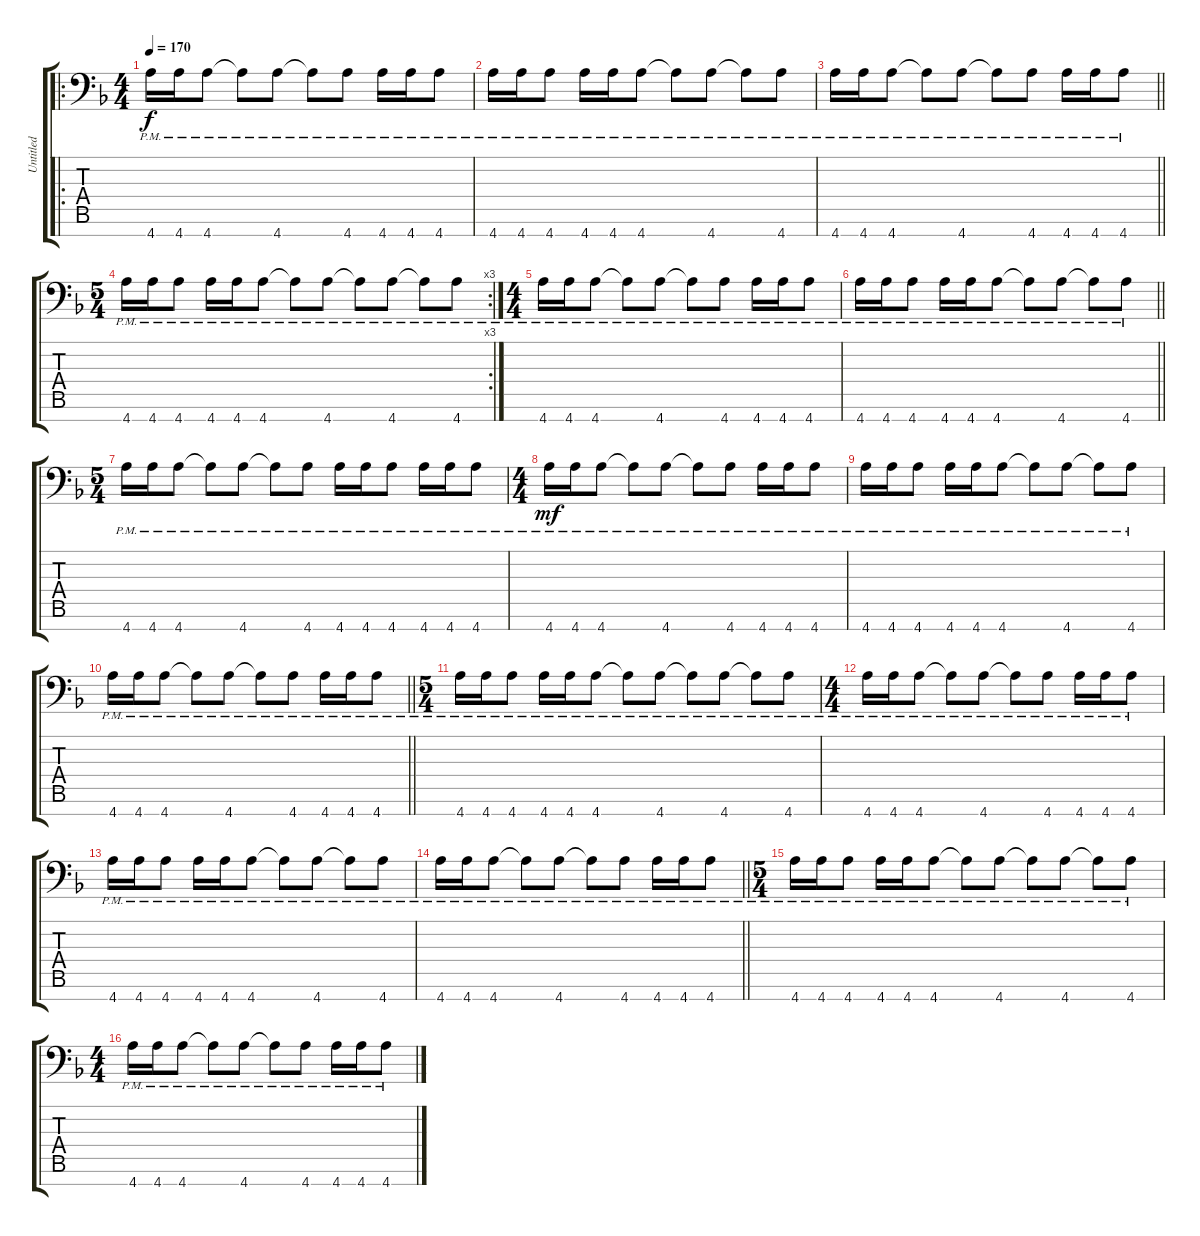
\track ("Untitled" "Untitled") {instrument distortionguitar}
\staff {score tabs}
\tuning (Bb3 F3 Db3 Ab2 Eb2 Bb1 F1) {hide}
\ro
\ts (4 4)
\tempo 170
\clef f4
\ks f
4.7{pm}.16{ot 8vb dy f instrument distortionguitar} 4.7{pm}.16{ot 8vb} 4.7{pm}.8{ot 8vb} 4.7{pm t}.8{ot 8vb} 4.7{pm}.8{ot 8vb} 4.7{pm t}.8{ot 8vb} 4.7{pm}.8{ot 8vb} 4.7{pm}.16{ot 8vb} 4.7{pm}.16{ot 8vb} 4.7{pm}.8{ot 8vb} |
4.7{pm}.16{ot 8vb} 4.7{pm}.16{ot 8vb} 4.7{pm}.8{ot 8vb} 4.7{pm}.16{ot 8vb} 4.7{pm}.16{ot 8vb} 4.7{pm}.8{ot 8vb} 4.7{pm t}.8{ot 8vb} 4.7{pm}.8{ot 8vb} 4.7{pm t}.8{ot 8vb} 4.7{pm}.8{ot 8vb} |
\barLineRight lightlight
4.7{pm}.16{ot 8vb} 4.7{pm}.16{ot 8vb} 4.7{pm}.8{ot 8vb} 4.7{pm t}.8{ot 8vb} 4.7{pm}.8{ot 8vb} 4.7{pm t}.8{ot 8vb} 4.7{pm}.8{ot 8vb} 4.7{pm}.16{ot 8vb} 4.7{pm}.16{ot 8vb} 4.7{pm}.8{ot 8vb} |
\rc 3
\ts (5 4)
4.7{pm}.16{ot 8vb} 4.7{pm}.16{ot 8vb} 4.7{pm}.8{ot 8vb} 4.7{pm}.16{ot 8vb} 4.7{pm}.16{ot 8vb} 4.7{pm}.8{ot 8vb} 4.7{pm t}.8{ot 8vb} 4.7{pm}.8{ot 8vb} 4.7{pm t}.8{ot 8vb} 4.7{pm}.8{ot 8vb} 4.7{pm t}.8{ot 8vb} 4.7{pm}.8{ot 8vb} |
\ts (4 4)
4.7{pm}.16{ot 8vb} 4.7{pm}.16{ot 8vb} 4.7{pm}.8{ot 8vb} 4.7{pm t}.8{ot 8vb} 4.7{pm}.8{ot 8vb} 4.7{pm t}.8{ot 8vb} 4.7{pm}.8{ot 8vb} 4.7{pm}.16{ot 8vb} 4.7{pm}.16{ot 8vb} 4.7{pm}.8{ot 8vb} |
\barLineRight lightlight
4.7{pm}.16{ot 8vb} 4.7{pm}.16{ot 8vb} 4.7{pm}.8{ot 8vb} 4.7{pm}.16{ot 8vb} 4.7{pm}.16{ot 8vb} 4.7{pm}.8{ot 8vb} 4.7{pm t}.8{ot 8vb} 4.7{pm}.8{ot 8vb} 4.7{pm t}.8{ot 8vb} 4.7{pm}.8{ot 8vb} |
\ts (5 4)
4.7{pm}.16{ot 8vb} 4.7{pm}.16{ot 8vb} 4.7{pm}.8{ot 8vb} 4.7{pm t}.8{ot 8vb} 4.7{pm}.8{ot 8vb} 4.7{pm t}.8{ot 8vb} 4.7{pm}.8{ot 8vb} 4.7{pm}.16{ot 8vb} 4.7{pm}.16{ot 8vb} 4.7{pm}.8{ot 8vb} 4.7{pm}.16{ot 8vb} 4.7{pm}.16{ot 8vb} 4.7{pm}.8{ot 8vb} |
\ts (4 4)
4.7{pm}.16{ot 8vb dy mf} 4.7{pm}.16{ot 8vb} 4.7{pm}.8{ot 8vb} 4.7{pm t}.8{ot 8vb} 4.7{pm}.8{ot 8vb} 4.7{pm t}.8{ot 8vb} 4.7{pm}.8{ot 8vb} 4.7{pm}.16{ot 8vb} 4.7{pm}.16{ot 8vb} 4.7{pm}.8{ot 8vb} |
4.7{pm}.16{ot 8vb} 4.7{pm}.16{ot 8vb} 4.7{pm}.8{ot 8vb} 4.7{pm}.16{ot 8vb} 4.7{pm}.16{ot 8vb} 4.7{pm}.8{ot 8vb} 4.7{pm t}.8{ot 8vb} 4.7{pm}.8{ot 8vb} 4.7{pm t}.8{ot 8vb} 4.7{pm}.8{ot 8vb} |
\barLineRight lightlight
4.7{pm}.16{ot 8vb} 4.7{pm}.16{ot 8vb} 4.7{pm}.8{ot 8vb} 4.7{pm t}.8{ot 8vb} 4.7{pm}.8{ot 8vb} 4.7{pm t}.8{ot 8vb} 4.7{pm}.8{ot 8vb} 4.7{pm}.16{ot 8vb} 4.7{pm}.16{ot 8vb} 4.7{pm}.8{ot 8vb} |
\ts (5 4)
4.7{pm}.16{ot 8vb} 4.7{pm}.16{ot 8vb} 4.7{pm}.8{ot 8vb} 4.7{pm}.16{ot 8vb} 4.7{pm}.16{ot 8vb} 4.7{pm}.8{ot 8vb} 4.7{pm t}.8{ot 8vb} 4.7{pm}.8{ot 8vb} 4.7{pm t}.8{ot 8vb} 4.7{pm}.8{ot 8vb} 4.7{pm t}.8{ot 8vb} 4.7{pm}.8{ot 8vb} |
\ts (4 4)
4.7{pm}.16{ot 8vb} 4.7{pm}.16{ot 8vb} 4.7{pm}.8{ot 8vb} 4.7{pm t}.8{ot 8vb} 4.7{pm}.8{ot 8vb} 4.7{pm t}.8{ot 8vb} 4.7{pm}.8{ot 8vb} 4.7{pm}.16{ot 8vb} 4.7{pm}.16{ot 8vb} 4.7{pm}.8{ot 8vb} |
4.7{pm}.16{ot 8vb} 4.7{pm}.16{ot 8vb} 4.7{pm}.8{ot 8vb} 4.7{pm}.16{ot 8vb} 4.7{pm}.16{ot 8vb} 4.7{pm}.8{ot 8vb} 4.7{pm t}.8{ot 8vb} 4.7{pm}.8{ot 8vb} 4.7{pm t}.8{ot 8vb} 4.7{pm}.8{ot 8vb} |
\barLineRight lightlight
4.7{pm}.16{ot 8vb} 4.7{pm}.16{ot 8vb} 4.7{pm}.8{ot 8vb} 4.7{pm t}.8{ot 8vb} 4.7{pm}.8{ot 8vb} 4.7{pm t}.8{ot 8vb} 4.7{pm}.8{ot 8vb} 4.7{pm}.16{ot 8vb} 4.7{pm}.16{ot 8vb} 4.7{pm}.8{ot 8vb} |
\ts (5 4)
4.7{pm}.16{ot 8vb} 4.7{pm}.16{ot 8vb} 4.7{pm}.8{ot 8vb} 4.7{pm}.16{ot 8vb} 4.7{pm}.16{ot 8vb} 4.7{pm}.8{ot 8vb} 4.7{pm t}.8{ot 8vb} 4.7{pm}.8{ot 8vb} 4.7{pm t}.8{ot 8vb} 4.7{pm}.8{ot 8vb} 4.7{pm t}.8{ot 8vb} 4.7{pm}.8{ot 8vb} |
\ts (4 4)
4.7{pm}.16{ot 8vb} 4.7{pm}.16{ot 8vb} 4.7{pm}.8{ot 8vb} 4.7{pm t}.8{ot 8vb} 4.7{pm}.8{ot 8vb} 4.7{pm t}.8{ot 8vb} 4.7{pm}.8{ot 8vb} 4.7{pm}.16{ot 8vb} 4.7{pm}.16{ot 8vb} 4.7{pm}.8{ot 8vb}
